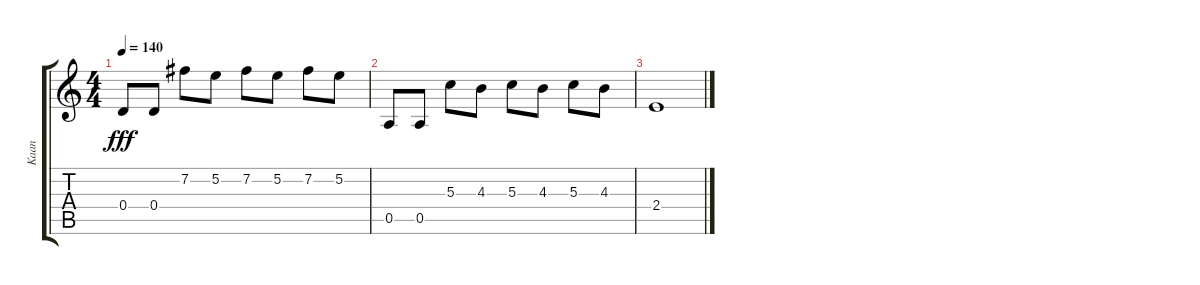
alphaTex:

\track ("Kaan" "Kaan") {instrument overdrivenguitar}
\staff {score tabs}
\tuning (E4 B3 G3 D3 A2 E2) {hide}
\ts (4 4)
\tempo 140
\clef g2
\ks c
0.4.8{dy fff} 0.4.8 7.2.8 5.2.8 7.2.8 5.2.8 7.2.8 5.2.8 |
0.5.8 0.5.8 5.3.8 4.3.8 5.3.8 4.3.8 5.3.8 4.3.8 |
2.4.1
